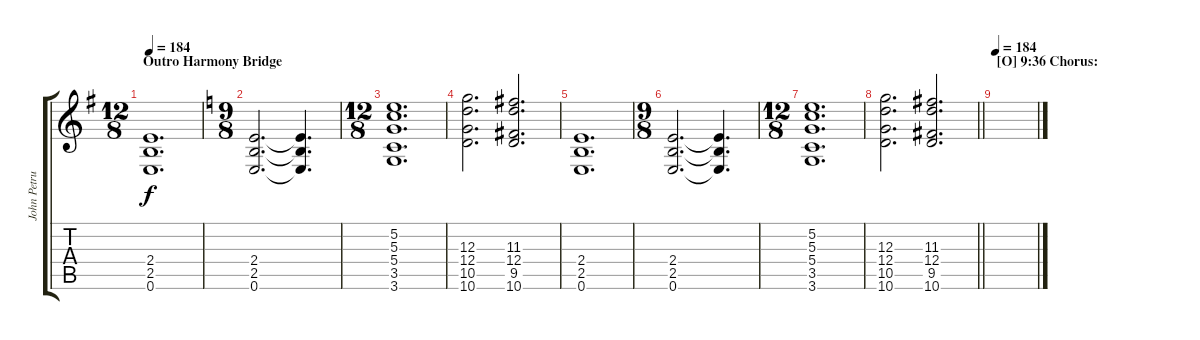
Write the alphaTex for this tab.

\track ("John Petrucci - Guitar II" "John Petru") {instrument distortionguitar}
\staff {score tabs}
\tuning (E4 B3 G3 D3 A2 E2) {hide}
\ts (12 8)
\section ("" "Outro Harmony Bridge")
\tempo 184
\clef g2
\ks g
(2.4 2.5 0.6).1{d dy f} |
\ts (9 8)
\ks c
(2.4 2.5 0.6).2{d} (2.4{t} 2.5{t} 0.6{t}).4{d} |
\ts (12 8)
(5.2 5.3 5.4 3.5 3.6).1{d} |
(12.3 12.4 10.5 10.6).2{d} (11.3 12.4 9.5 10.6).2{d} |
(2.4 2.5 0.6).1{d} |
\ts (9 8)
(2.4 2.5 0.6).2{d} (2.4{t} 2.5{t} 0.6{t}).4{d} |
\ts (12 8)
(5.2 5.3 5.4 3.5 3.6).1{d} |
\barLineRight lightlight
(12.3 12.4 10.5 10.6).2{d} (11.3 12.4 9.5 10.6).2{d} |
\section ("" "[O] 9:36 Chorus:")
\tempo 184
